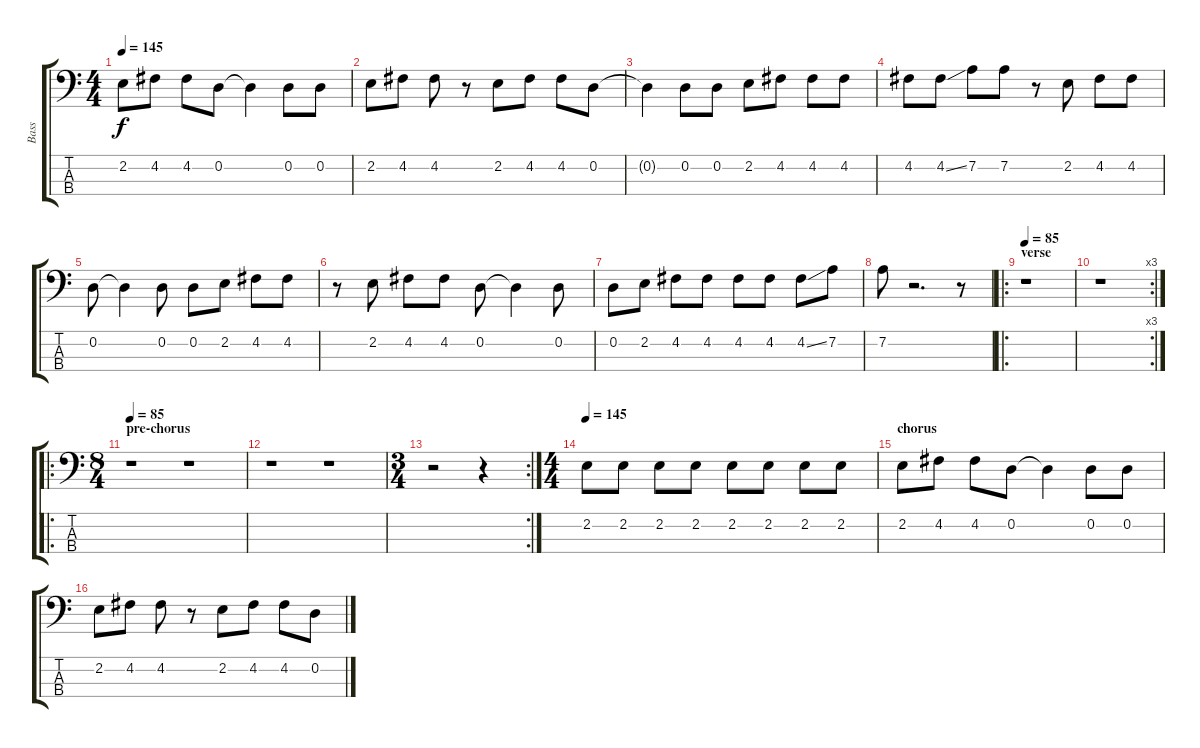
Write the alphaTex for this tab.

\track ("Bass" "Bass") {instrument electricbassfinger}
\staff {score tabs}
\tuning (G2 D2 A1 E1) {hide}
\ts (4 4)
\tempo 145
\clef f4
\ks c
2.2.8{dy f} 4.2.8 4.2.8 0.2.8 0.2{t}.4 0.2.8 0.2.8 |
2.2.8 4.2.8 4.2.8 r.8 2.2.8 4.2.8 4.2.8 0.2.8 |
0.2{t}.4 0.2.8 0.2.8 2.2.8 4.2.8 4.2.8 4.2.8 |
4.2.8 4.2{ss}.8 7.2.8 7.2.8 r.8 2.2.8 4.2.8 4.2.8 |
0.2.8 0.2{t}.4 0.2.8 0.2.8 2.2.8 4.2.8 4.2.8 |
r.8 2.2.8 4.2.8 4.2.8 0.2.8 0.2{t}.4 0.2.8 |
0.2.8 2.2.8 4.2.8 4.2.8 4.2.8 4.2.8 4.2{ss}.8 7.2.8 |
7.2.8 r.2{d} r.8 |
\ro
\section ("" "verse")
\tempo 85
r.1 |
\rc 3
r.1 |
\ro
\ts (8 4)
\section ("" "pre-chorus")
\tempo 85
r.1 r.1 |
r.1 r.1 |
\rc 2
\ts (3 4)
r.2 r.4 |
\ts (4 4)
\tempo 145
2.2.8 2.2.8 2.2.8 2.2.8 2.2.8 2.2.8 2.2.8 2.2.8 |
\section ("" "chorus")
2.2.8 4.2.8 4.2.8 0.2.8 0.2{t}.4 0.2.8 0.2.8 |
2.2.8 4.2.8 4.2.8 r.8 2.2.8 4.2.8 4.2.8 0.2.8
